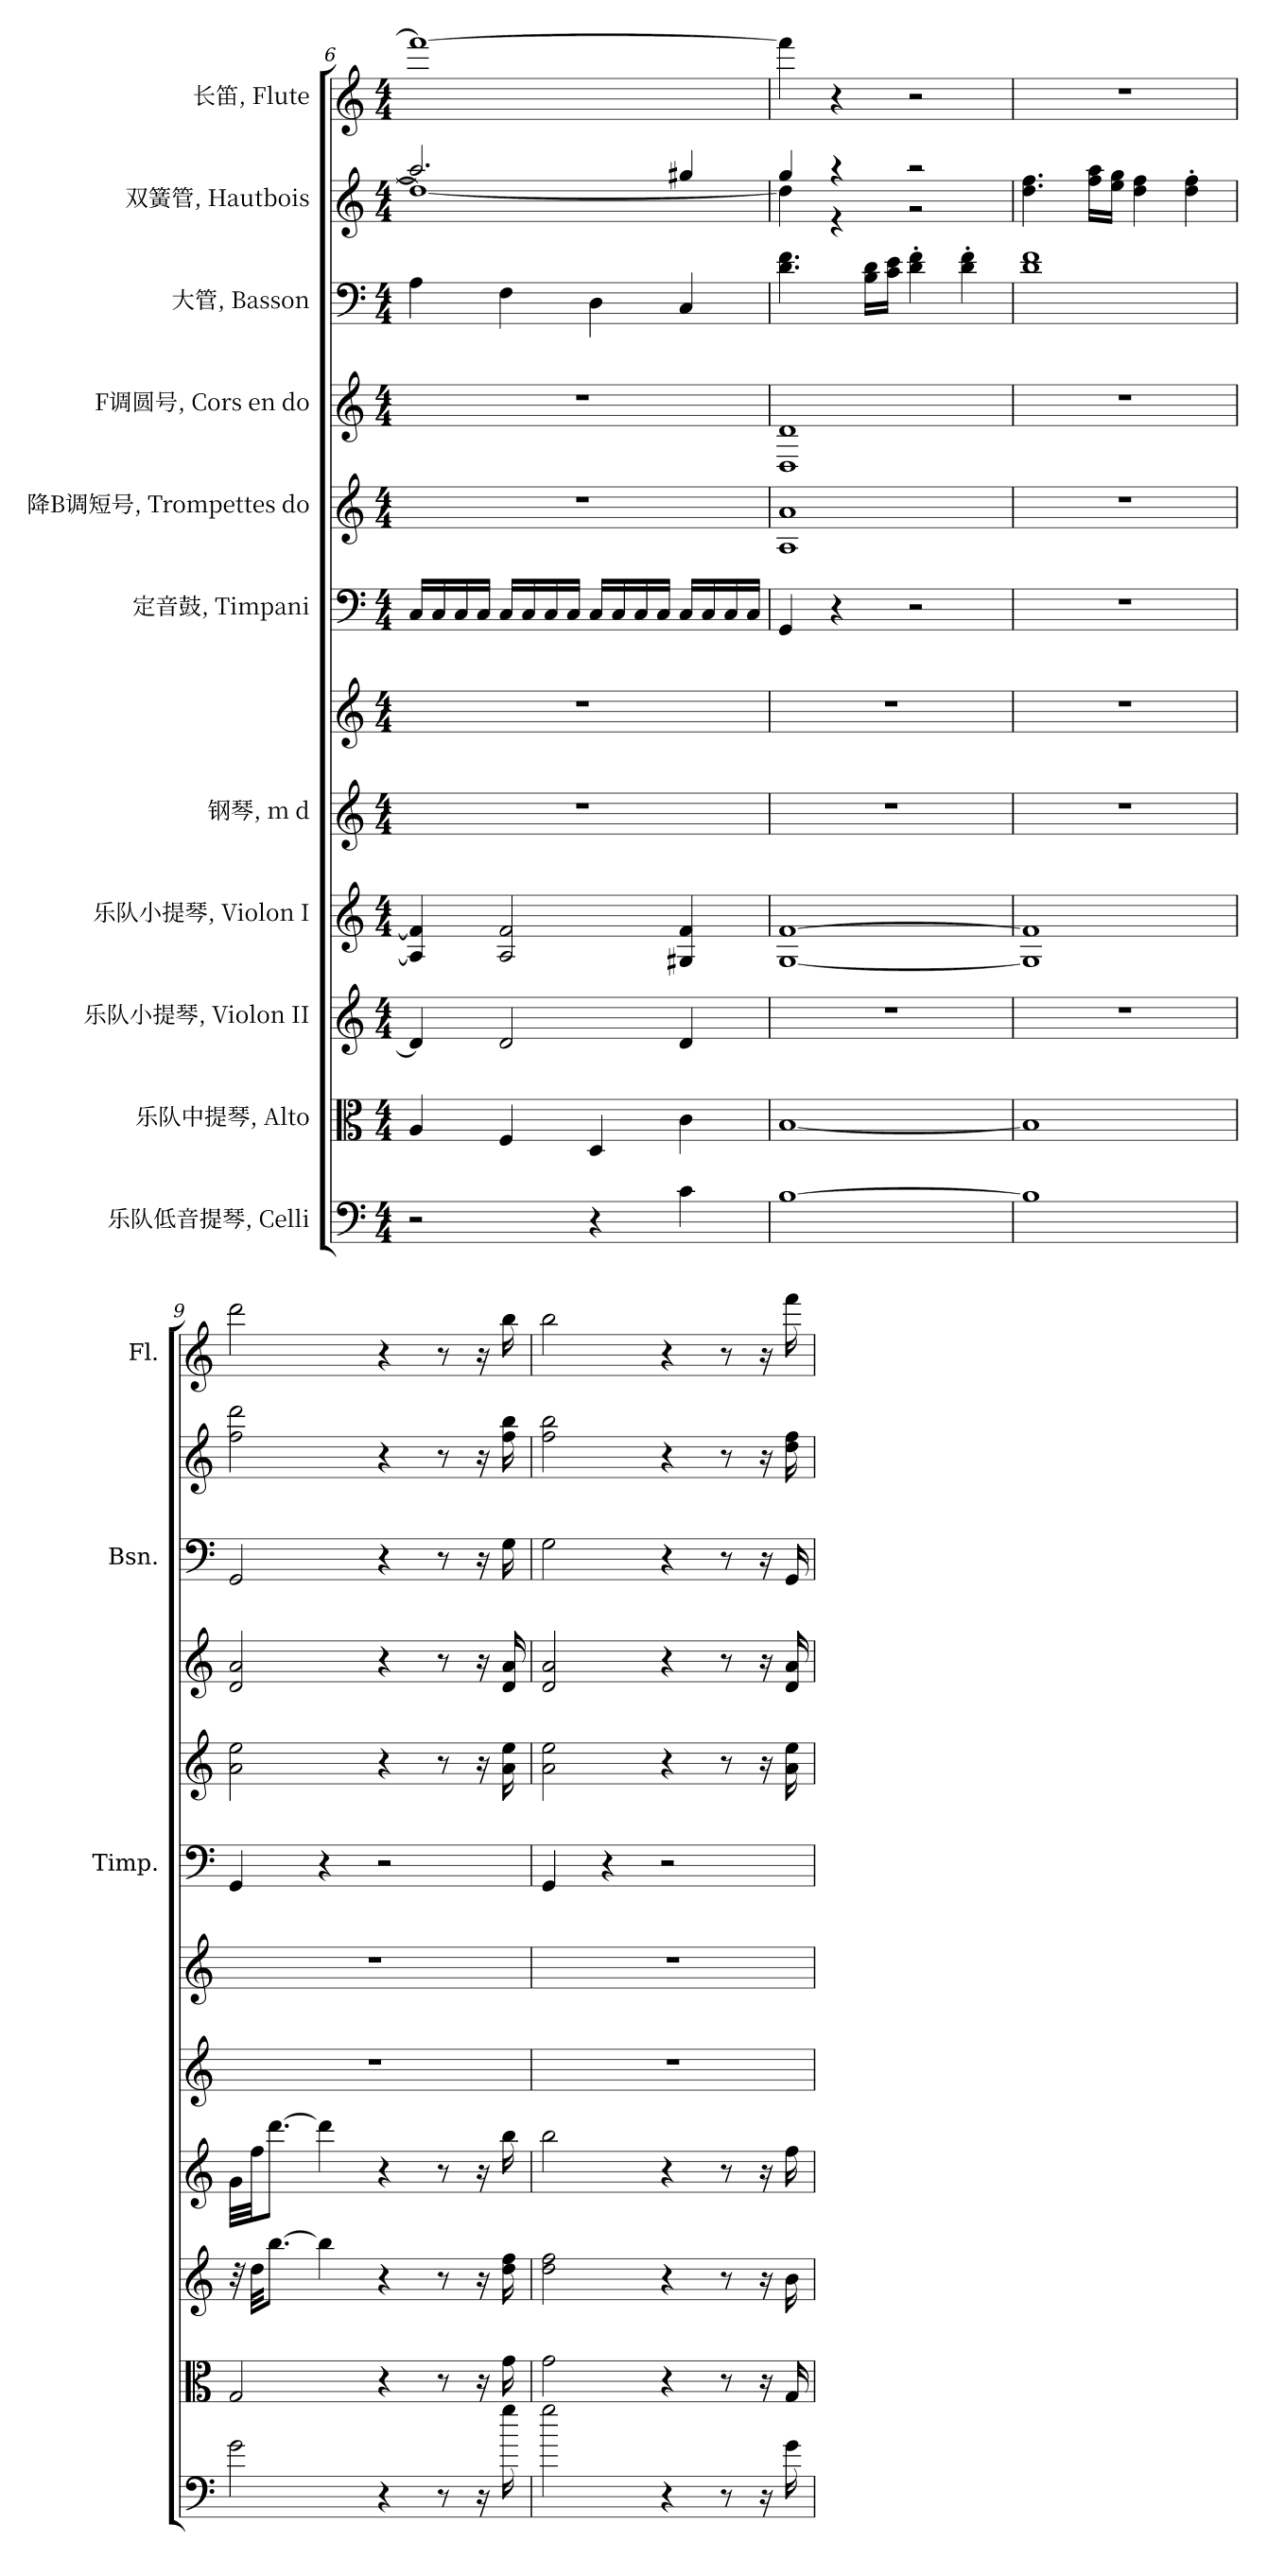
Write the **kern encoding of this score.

**kern	**kern	**kern	**kern	**kern	**kern	**kern	**kern	**kern	**kern	**kern	**kern
*part11	*part10	*part9	*part8	*part7	*part7	*part6	*part5	*part4	*part3	*part2	*part1
*staff12	*staff11	*staff10	*staff9	*staff8	*staff7	*staff6	*staff5	*staff4	*staff3	*staff2	*staff1
*I"乐队低音提琴, Celli	*I"乐队中提琴, Alto	*I"乐队小提琴, Violon II	*I"乐队小提琴, Violon I	*I"钢琴, m d	*	*I"定音鼓, Timpani	*I"降B调短号, Trompettes do	*I"F调圆号, Cors en do	*I"大管, Basson	*I"双簧管, Hautbois	*I"长笛, Flute
*	*	*	*	*	*	*I'Timp.	*	*	*I'Bsn.	*	*I'Fl.
*clefF4	*clefC3	*clefG2	*clefG2	*clefG2	*clefG2	*clefF4	*clefG2	*clefG2	*clefF4	*clefG2	*clefG2
*ITrd7c12	*	*	*	*	*	*	*ITrd1c2	*ITrd4c7	*	*	*
*k[]	*k[]	*k[]	*k[]	*k[]	*k[]	*k[]	*k[b-e-]	*k[b-]	*k[]	*k[]	*k[]
*M4/4	*M4/4	*M4/4	*M4/4	*M4/4	*M4/4	*M4/4	*M4/4	*M4/4	*M4/4	*M4/4	*M4/4
=6	=6	=6	=6	=6	=6	=6	=6	=6	=6	=6	=6
*	*	*	*	*	*	*	*	*	*	*^	*
2r	4A/	4d/]	4A/] 4f/]	1r	1r	16C/LL	1r	1r	4A\	2.aa/]	1dd_	1fff_
.	.	.	.	.	.	16C/	.	.	.	.	.	.
.	.	.	.	.	.	16C/	.	.	.	.	.	.
.	.	.	.	.	.	16C/JJ	.	.	.	.	.	.
.	4F/	2d/	2A/ 2f/	.	.	16C/LL	.	.	4F\	.	.	.
.	.	.	.	.	.	16C/	.	.	.	.	.	.
.	.	.	.	.	.	16C/	.	.	.	.	.	.
.	.	.	.	.	.	16C/JJ	.	.	.	.	.	.
4r	4D/	.	.	.	.	16C/LL	.	.	4D\	.	.	.
.	.	.	.	.	.	16C/	.	.	.	.	.	.
.	.	.	.	.	.	16C/	.	.	.	.	.	.
.	.	.	.	.	.	16C/JJ	.	.	.	.	.	.
4C\	4c\	4d/	4G#X/ 4f/	.	.	16C/LL	.	.	4C/	4gg#X/	.	.
.	.	.	.	.	.	16C/	.	.	.	.	.	.
.	.	.	.	.	.	16C/	.	.	.	.	.	.
.	.	.	.	.	.	16C/JJ	.	.	.	.	.	.
!!LO:PB:g=z
=7	=7	=7	=7	=7	=7	=7	=7	=7	=7	=7	=7	=7
[1BB	[1B	1r	[1G [1f	1r	1r	4GG/	1G 1g	1GG 1G	4.d\ 4.f\	4gg/	4dd\]	4fff\]
.	.	.	.	.	.	4r	.	.	.	4r	4r	4r
.	.	.	.	.	.	.	.	.	16B\ 16d\LL	.	.	.
.	.	.	.	.	.	.	.	.	16c\ 16e\JJ	.	.	.
.	.	.	.	.	.	2r	.	.	4d\' 4f\'	2r	2r	2r
.	.	.	.	.	.	.	.	.	4d\' 4f\'	.	.	.
*	*	*	*	*	*	*	*	*	*	*v	*v	*
=8	=8	=8	=8	=8	=8	=8	=8	=8	=8	=8	=8
1BB]	1B]	1r	1G] 1f]	1r	1r	1r	1r	1r	1d 1f	4.dd\ 4.ff\	1r
.	.	.	.	.	.	.	.	.	.	16ff\ 16aa\LL	.
.	.	.	.	.	.	.	.	.	.	16ee\ 16gg\JJ	.
.	.	.	.	.	.	.	.	.	.	4dd\ 4ff\	.
.	.	.	.	.	.	.	.	.	.	4dd\' 4ff\'	.
=9	=9	=9	=9	=9	=9	=9	=9	=9	=9	=9	=9
2G\	2G/	32r	32g\LLL	1r	1r	4GG/	2g\ 2dd\	2G/ 2d/	2GG/	2ff\ 2ddd\	2ddd\
.	.	32dd\KKL	32ff\JJ	.	.	.	.	.	.	.	.
.	.	[8.bb\J	[8.ddd\J	.	.	.	.	.	.	.	.
.	.	4bb\]	4ddd\]	.	.	4r	.	.	.	.	.
4r	4r	4r	4r	.	.	2r	4r	4r	4r	4r	4r
8r	8r	8r	8r	.	.	.	8r	8r	8r	8r	8r
16r	16r	16r	16r	.	.	.	16r	16r	16r	16r	16r
16g\	16g\	16dd\ 16ff\	16bb\	.	.	.	16g\ 16dd\	16G/ 16d/	16G\	16ff\ 16bb\	16bb\
=10	=10	=10	=10	=10	=10	=10	=10	=10	=10	=10	=10
2g\	2g\	2dd\ 2ff\	2bb\	1r	1r	4GG/	2g\ 2dd\	2G/ 2d/	2G\	2ff\ 2bb\	2bb\
.	.	.	.	.	.	4r	.	.	.	.	.
4r	4r	4r	4r	.	.	2r	4r	4r	4r	4r	4r
8r	8r	8r	8r	.	.	.	8r	8r	8r	8r	8r
16r	16r	16r	16r	.	.	.	16r	16r	16r	16r	16r
16G\	16G/	16b\	16ff\	.	.	.	16g\ 16dd\	16G/ 16d/	16GG/	16dd\ 16ff\	16fff\
=	=	=	=	=	=	=	=	=	=	=	=
*-	*-	*-	*-	*-	*-	*-	*-	*-	*-	*-	*-
